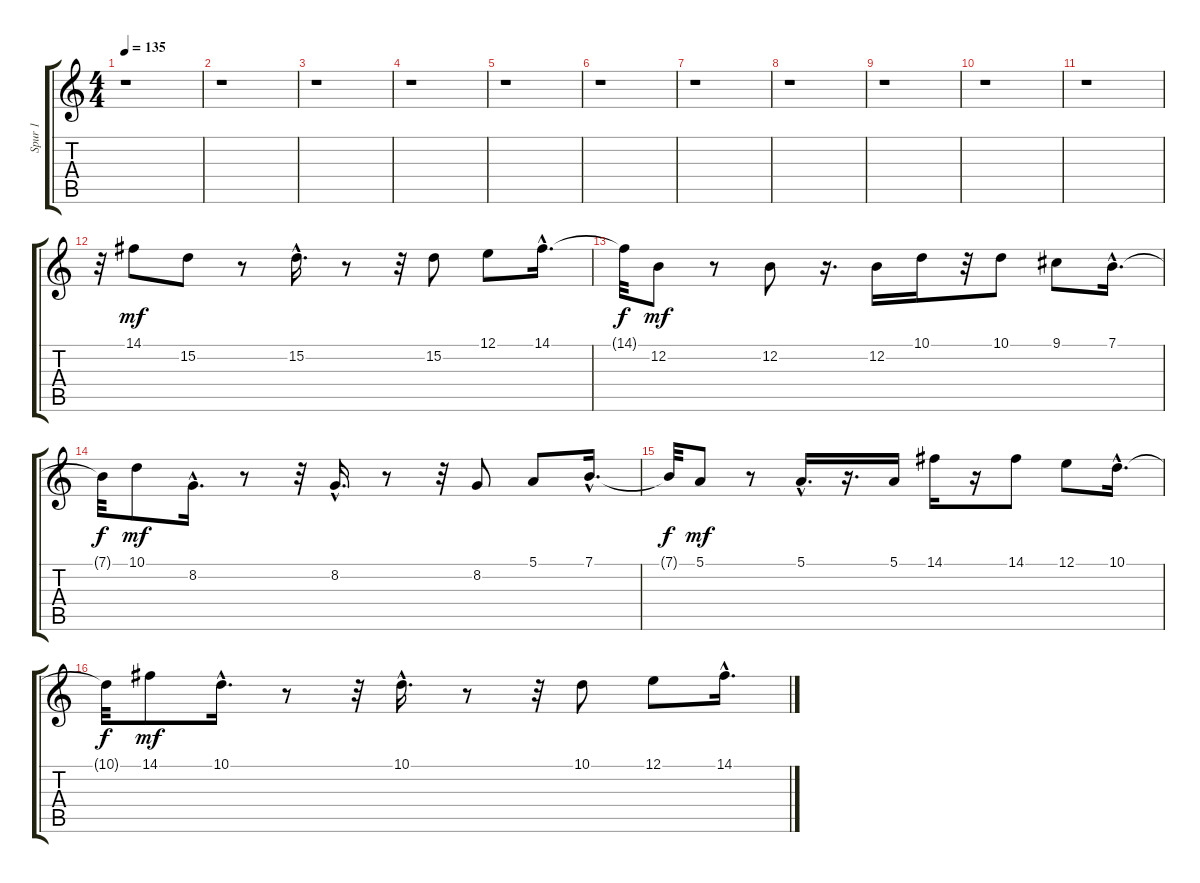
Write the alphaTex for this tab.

\track ("Spur 1" "Spur 1") {instrument synthbrass1}
\staff {score tabs}
\tuning (E4 B3 G3 D3 A2 E2) {hide}
\ts (4 4)
\tempo 135
\clef g2
\ks c
r.1{dy mf} |
r.1 |
r.1 |
r.1 |
r.1 |
r.1 |
r.1 |
r.1 |
r.1 |
r.1 |
r.1 |
r.32 14.1.8 15.2.8 r.8 15.2{hac}.16{d} r.8 r.32 15.2.8 12.1.8 14.1{hac}.16{d} |
14.1{t}.32{dy f} 12.2.8{dy mf} r.8 12.2.8 r.16{d} 12.2.16 10.1.16 r.32 10.1.8 9.1.8 7.1{hac}.16{d} |
7.1{t}.32{dy f} 10.1.8{dy mf} 8.2{hac}.16{d} r.8 r.32 8.2{hac}.16{d} r.8 r.32 8.2.8 5.1.8 7.1{hac}.16{d} |
7.1{t}.32{dy f} 5.1.8{dy mf} r.8 5.1{hac}.16{d} r.16{d} 5.1.16 14.1.16 r.16 14.1.8 12.1.8 10.1{hac}.16{d} |
10.1{t}.32{dy f} 14.1.8{dy mf} 10.1{hac}.16{d} r.8 r.32 10.1{hac}.16{d} r.8 r.32 10.1.8 12.1.8 14.1{hac}.16{d}
